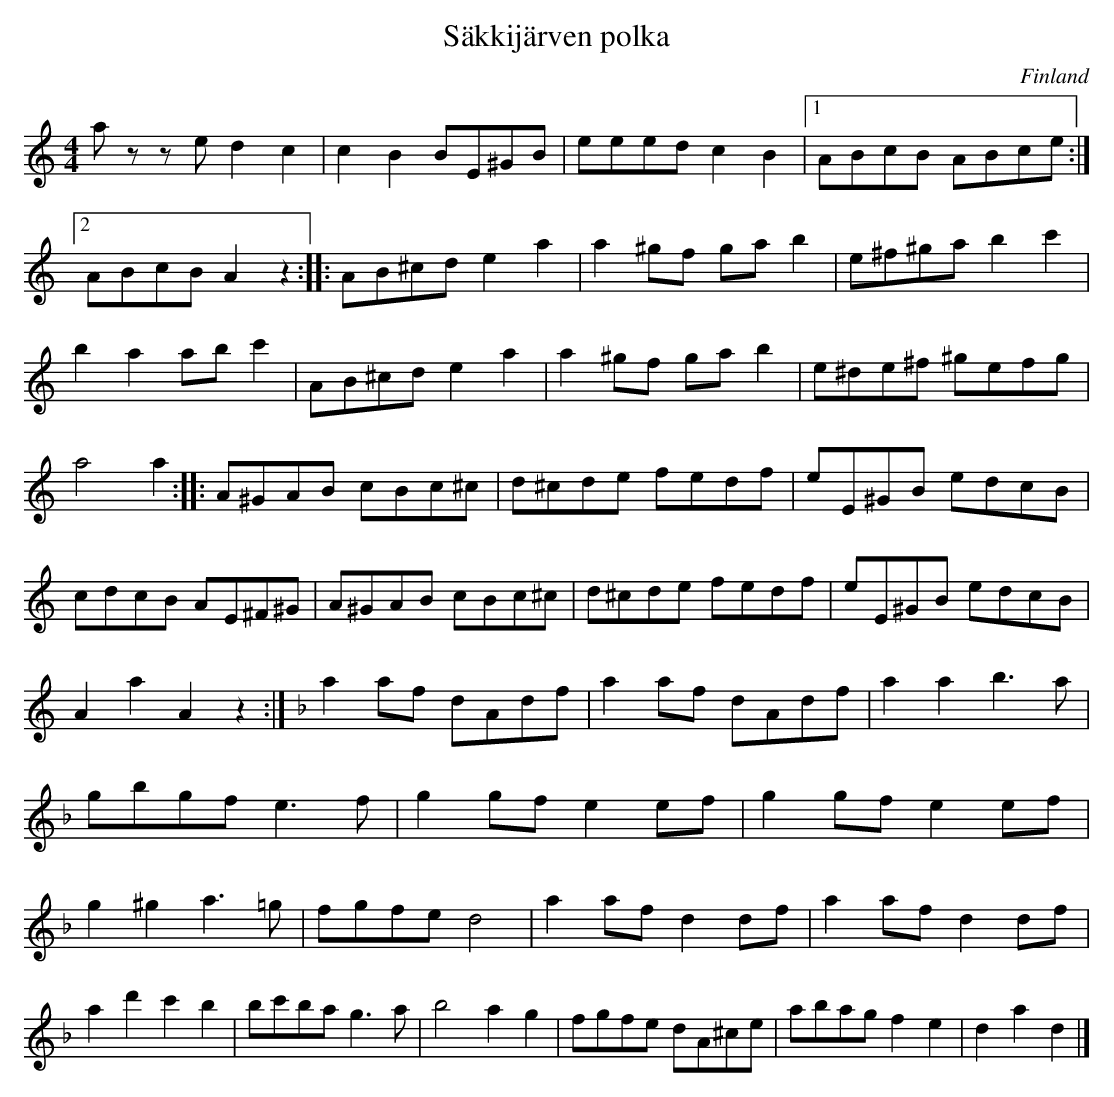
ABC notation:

X:1
T:S\"akkij\"arven polka
O:Finland
M:4/4
K:Am
az ze d2c2|c2B2 BE^GB|eeed c2B2 \
|1 ABcB ABce :|2 ABcB A2z2 :: \
AB^cd e2a2|a2^gf gab2|e^f^ga b2c'2|b2a2 abc'2|\
AB^cd e2a2|a2^gf gab2|e^de^f ^gefg|a4 a2:: \
A^GAB cBc^c|d^cde fedf|eE^GB edcB|cdcB AE^F^G| \
A^GAB cBc^c|d^cde fedf|eE^GB edcB|A2a2 A2z2:|\
K:Dm
a2af dAdf|a2af dAdf|a2a2b3a|gbgf e3f|\
g2gf e2ef|g2gf e2ef|g2^g2 a3=g|fgfe d4|\
a2af d2df|a2af d2df|a2d'2 c'2b2|bc'ba g3a|\
b4 a2g2|fgfe dA^ce|abag f2e2|d2a2 d2|]
